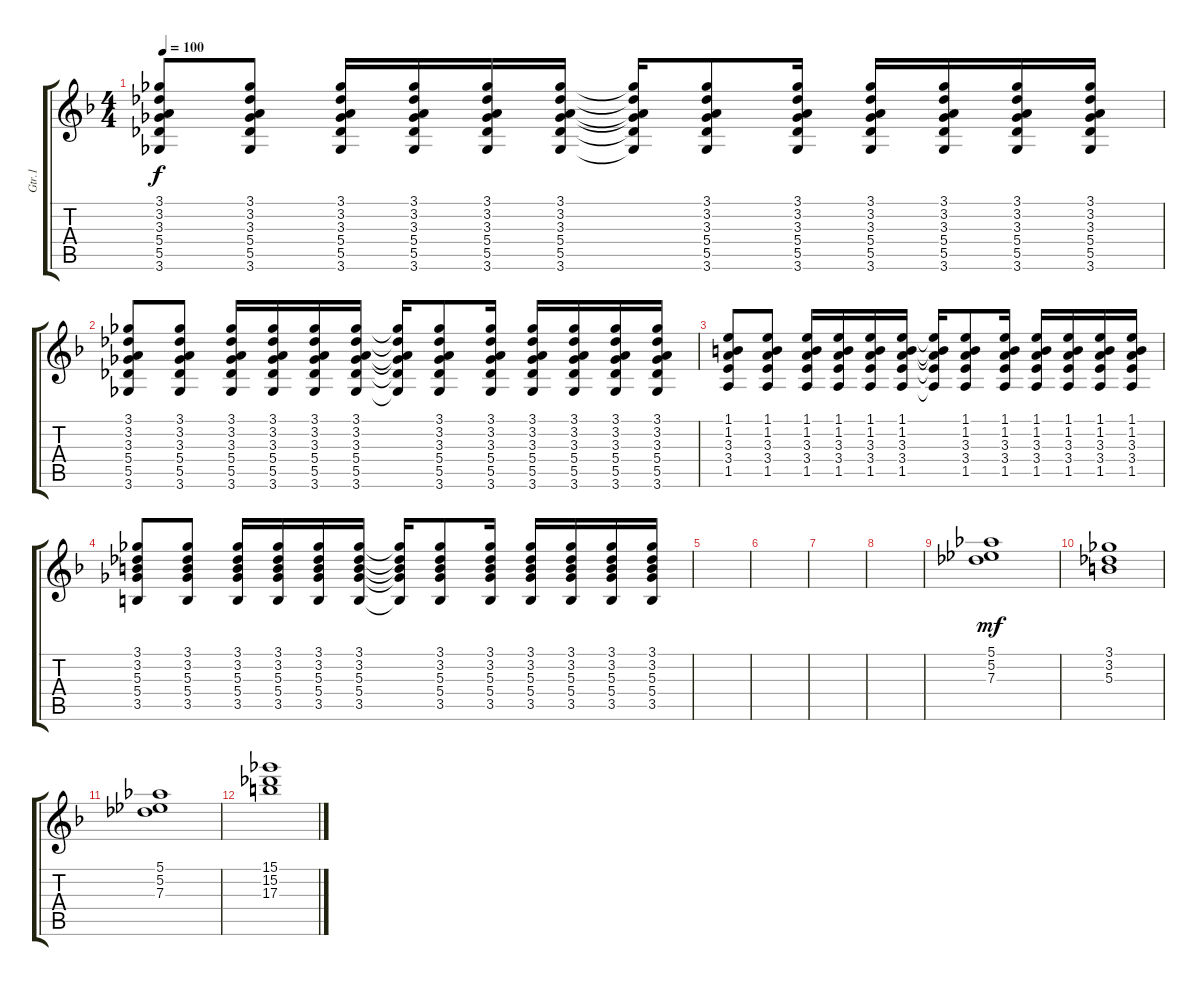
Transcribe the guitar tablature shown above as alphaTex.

\track ("Gtr.1" "Gtr.1") {instrument distortionguitar}
\staff {score tabs}
\tuning (Eb4 Bb3 Gb3 Db3 Ab2 Eb2) {hide}
\ts (4 4)
\tempo 100
\clef g2
\ks dminor
(3.1 3.2 3.3 5.4 5.5 3.6).8{dy f} (3.1 3.2 3.3 5.4 5.5 3.6).8 (3.1 3.2 3.3 5.4 5.5 3.6).16 (3.1 3.2 3.3 5.4 5.5 3.6).16 (3.1 3.2 3.3 5.4 5.5 3.6).16 (3.1 3.2 3.3 5.4 5.5 3.6).16 (3.1{t} 3.2{t} 3.3{t} 5.4{t} 5.5{t} 3.6{t}).16 (3.1 3.2 3.3 5.4 5.5 3.6).8 (3.1 3.2 3.3 5.4 5.5 3.6).16 (3.1 3.2 3.3 5.4 5.5 3.6).16 (3.1 3.2 3.3 5.4 5.5 3.6).16 (3.1 3.2 3.3 5.4 5.5 3.6).16 (3.1 3.2 3.3 5.4 5.5 3.6).16 |
(3.1 3.2 3.3 5.4 5.5 3.6).8 (3.1 3.2 3.3 5.4 5.5 3.6).8 (3.1 3.2 3.3 5.4 5.5 3.6).16 (3.1 3.2 3.3 5.4 5.5 3.6).16 (3.1 3.2 3.3 5.4 5.5 3.6).16 (3.1 3.2 3.3 5.4 5.5 3.6).16 (3.1{t} 3.2{t} 3.3{t} 5.4{t} 5.5{t} 3.6{t}).16 (3.1 3.2 3.3 5.4 5.5 3.6).8 (3.1 3.2 3.3 5.4 5.5 3.6).16 (3.1 3.2 3.3 5.4 5.5 3.6).16 (3.1 3.2 3.3 5.4 5.5 3.6).16 (3.1 3.2 3.3 5.4 5.5 3.6).16 (3.1 3.2 3.3 5.4 5.5 3.6).16 |
(1.1 1.2 3.3 3.4 1.5).8 (1.1 1.2 3.3 3.4 1.5).8 (1.1 1.2 3.3 3.4 1.5).16 (1.1 1.2 3.3 3.4 1.5).16 (1.1 1.2 3.3 3.4 1.5).16 (1.1 1.2 3.3 3.4 1.5).16 (1.1{t} 1.2{t} 3.3{t} 3.4{t} 1.5{t}).16 (1.1 1.2 3.3 3.4 1.5).8 (1.1 1.2 3.3 3.4 1.5).16 (1.1 1.2 3.3 3.4 1.5).16 (1.1 1.2 3.3 3.4 1.5).16 (1.1 1.2 3.3 3.4 1.5).16 (1.1 1.2 3.3 3.4 1.5).16 |
(3.1 3.2 5.3 5.4 3.5).8{beam Up} (3.1 3.2 5.3 5.4 3.5).8{beam Up} (3.1 3.2 5.3 5.4 3.5).16{beam Up} (3.1 3.2 5.3 5.4 3.5).16{beam Up} (3.1 3.2 5.3 5.4 3.5).16{beam Up} (3.1 3.2 5.3 5.4 3.5).16{beam Up} (3.1{t} 3.2{t} 5.3{t} 5.4{t} 3.5{t}).16{beam Up} (3.1 3.2 5.3 5.4 3.5).8{beam Up} (3.1 3.2 5.3 5.4 3.5).16{beam Up} (3.1 3.2 5.3 5.4 3.5).16{beam Up} (3.1 3.2 5.3 5.4 3.5).16{beam Up} (3.1 3.2 5.3 5.4 3.5).16{beam Up} (3.1 3.2 5.3 5.4 3.5).16{beam Up} |
|
|
|
|
(5.1 5.2 7.3).1{dy mf} |
(3.1 3.2 5.3).1 |
(5.1 5.2 7.3).1 |
(15.1 15.2 17.3).1
